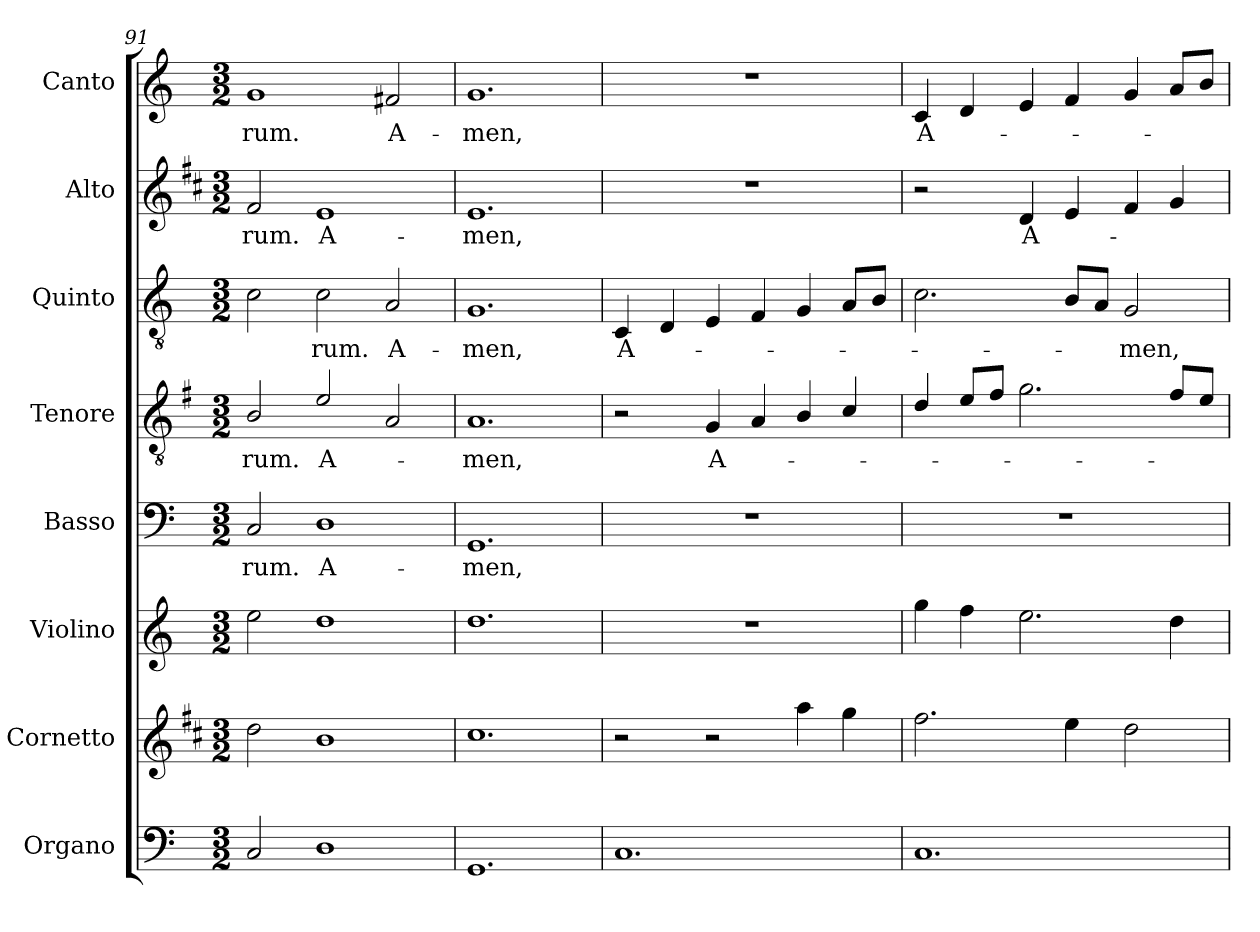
**kern	**kern	**kern	**kern	**text	**kern	**text	**kern	**text	**kern	**text	**kern	**text
*part8	*part7	*part6	*part5	*part5	*part4	*part4	*part3	*part3	*part2	*part2	*part1	*part1
*staff8	*staff7	*staff6	*staff5	*staff5	*staff4	*staff4	*staff3	*staff3	*staff2	*staff2	*staff1	*staff1
*I"Organo	*I"Cornetto	*I"Violino	*I"Basso	*	*I"Tenore	*	*I"Quinto	*	*I"Alto	*	*I"Canto	*
*I'Or	*I'Cto.	*I'Vln.	*I'B	*	*I'T	*	*	*	*I'A	*	*I'C	*
*clefF4	*clefG2	*clefG2	*clefF4	*	*clefGv2	*	*clefGv2	*	*clefG2	*	*clefG2	*
*	*ITrd1c2	*	*	*	*ITrd4c7	*	*	*	*ITrd1c2	*	*	*
*k[]	*k[]	*k[]	*k[]	*	*k[]	*	*k[]	*	*k[]	*	*k[]	*
*C:	*C:	*C:	*C:	*	*C:	*	*C:	*	*C:	*	*C:	*
*M3/2	*M3/2	*M3/2	*M3/2	*	*M3/2	*	*M3/2	*	*M3/2	*	*M3/2	*
=91	=91	=91	=91	=91	=91	=91	=91	=91	=91	=91	=91	=91
!	!	!	!	!LO:LY:b	!	!LO:LY:b	!	!	!	!LO:LY:b	!	!LO:LY:b
2C/	2cc\	2ee\	2C/	-rum.	2E/	-rum.	2c\	.	2e/	-rum.	1g	-rum.
!	!	!	!	!LO:LY:b	!	!LO:LY:b	!	!LO:LY:b	!	!LO:LY:b	!	!
1D	1a	1dd	1D	A-	2A/	A-	2c\	-rum.	1d	A-	.	.
!	!	!	!	!	!	!	!	!LO:LY:b	!	!	!	!LO:LY:b
.	.	.	.	.	2D/	.	2A/	A-	.	.	2f#X/	A-
=92	=92	=92	=92	=92	=92	=92	=92	=92	=92	=92	=92	=92
!	!	!	!	!LO:LY:b	!	!LO:LY:b	!	!LO:LY:b	!	!LO:LY:b	!	!LO:LY:b
1.GG	1.b	1.dd	1.GG	-men,	1.D	-men,	1.G	-men,	1.d	-men,	1.g	-men,
!!LO:LB:g=z
=93	=93	=93	=93	=93	=93	=93	=93	=93	=93	=93	=93	=93
!	!	!	!	!	!	!	!	!LO:LY:b	!	!	!	!
1.C	2r	1.r	1.r	.	2r	.	4C/	A-	1.r	.	1.r	.
.	.	.	.	.	.	.	4D/	.	.	.	.	.
!	!	!	!	!	!	!LO:LY:b	!	!	!	!	!	!
.	2r	.	.	.	4C/	A-	4E/	.	.	.	.	.
.	.	.	.	.	4D/	.	4F/	.	.	.	.	.
.	4gg\	.	.	.	4E/	.	4G/	.	.	.	.	.
.	4ff\	.	.	.	4F/	.	8A/L	.	.	.	.	.
.	.	.	.	.	.	.	8B/J	.	.	.	.	.
=94	=94	=94	=94	=94	=94	=94	=94	=94	=94	=94	=94	=94
!	!	!	!	!	!	!	!	!	!	!	!	!LO:LY:b
1.C	2.ee\	4gg\	1.r	.	4G/	.	2.c\	.	2r	.	4c/	A-
.	.	4ff\	.	.	8A/L	.	.	.	.	.	4d/	.
.	.	.	.	.	8B/J	.	.	.	.	.	.	.
!	!	!	!	!	!	!	!	!	!	!LO:LY:b	!	!
.	.	2.ee\	.	.	2.c\	.	.	.	4c/	A-	4e/	.
.	4dd\	.	.	.	.	.	8B/L	.	4d/	.	4f/	.
.	.	.	.	.	.	.	8A/J	.	.	.	.	.
!	!	!	!	!	!	!	!	!LO:LY:b	!	!	!	!
.	2cc\	.	.	.	.	.	2G/	-men,	4e/	.	4g/	.
.	.	4dd\	.	.	8B/L	.	.	.	4f/	.	8a/L	.
.	.	.	.	.	8A/J	.	.	.	.	.	8b/J	.
=	=	=	=	=	=	=	=	=	=	=	=	=
*-	*-	*-	*-	*-	*-	*-	*-	*-	*-	*-	*-	*-
